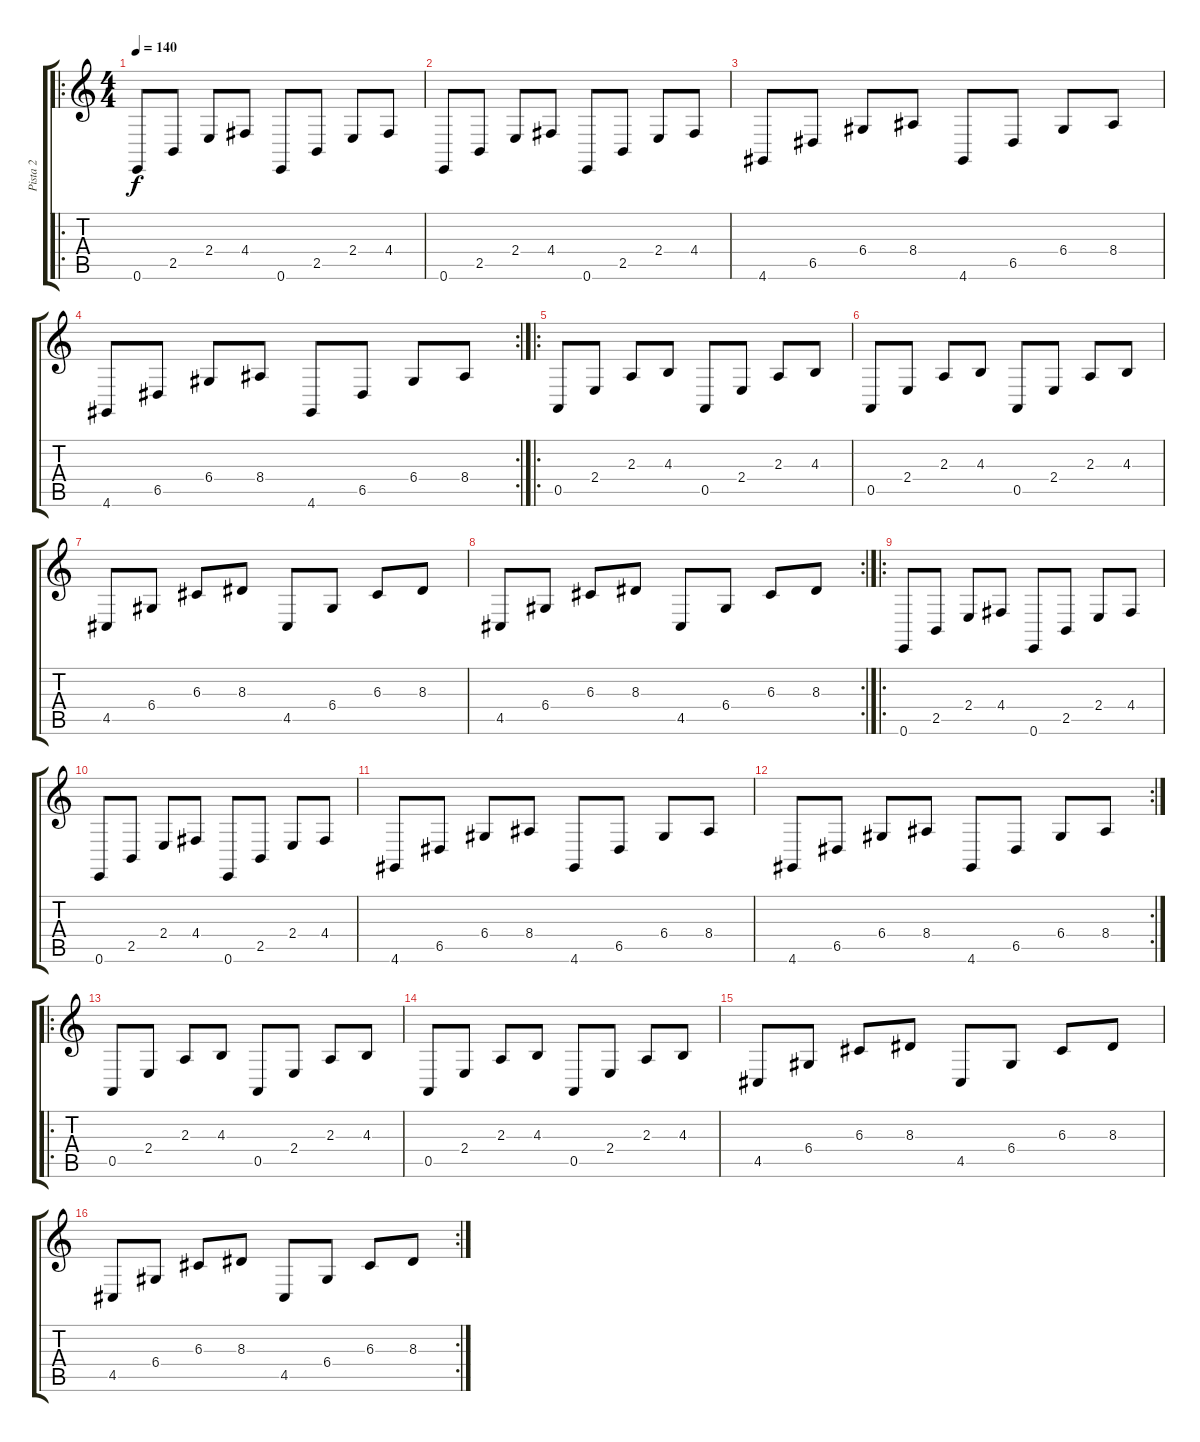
\track ("Pista 2" "Pista 2") {instrument orchestralharp}
\staff {score tabs}
\tuning (E4 B3 G3 D3 A2 E2) {hide}
\ro
\ts (4 4)
\tempo 140
\clef g2
\ks c
0.6.8{dy f} 2.5.8 2.4.8 4.4.8 0.6.8 2.5.8 2.4.8 4.4.8 |
0.6.8 2.5.8 2.4.8 4.4.8 0.6.8 2.5.8 2.4.8 4.4.8 |
4.6.8 6.5.8 6.4.8 8.4.8 4.6.8 6.5.8 6.4.8 8.4.8 |
\rc 2
4.6.8 6.5.8 6.4.8 8.4.8 4.6.8 6.5.8 6.4.8 8.4.8 |
\ro
0.5.8 2.4.8 2.3.8 4.3.8 0.5.8 2.4.8 2.3.8 4.3.8 |
0.5.8 2.4.8 2.3.8 4.3.8 0.5.8 2.4.8 2.3.8 4.3.8 |
4.5.8 6.4.8 6.3.8 8.3.8 4.5.8 6.4.8 6.3.8 8.3.8 |
\rc 2
4.5.8 6.4.8 6.3.8 8.3.8 4.5.8 6.4.8 6.3.8 8.3.8 |
\ro
0.6.8 2.5.8 2.4.8 4.4.8 0.6.8 2.5.8 2.4.8 4.4.8 |
0.6.8 2.5.8 2.4.8 4.4.8 0.6.8 2.5.8 2.4.8 4.4.8 |
4.6.8 6.5.8 6.4.8 8.4.8 4.6.8 6.5.8 6.4.8 8.4.8 |
\rc 2
4.6.8 6.5.8 6.4.8 8.4.8 4.6.8 6.5.8 6.4.8 8.4.8 |
\ro
0.5.8 2.4.8 2.3.8 4.3.8 0.5.8 2.4.8 2.3.8 4.3.8 |
0.5.8 2.4.8 2.3.8 4.3.8 0.5.8 2.4.8 2.3.8 4.3.8 |
4.5.8 6.4.8 6.3.8 8.3.8 4.5.8 6.4.8 6.3.8 8.3.8 |
\rc 2
4.5.8 6.4.8 6.3.8 8.3.8 4.5.8 6.4.8 6.3.8 8.3.8
